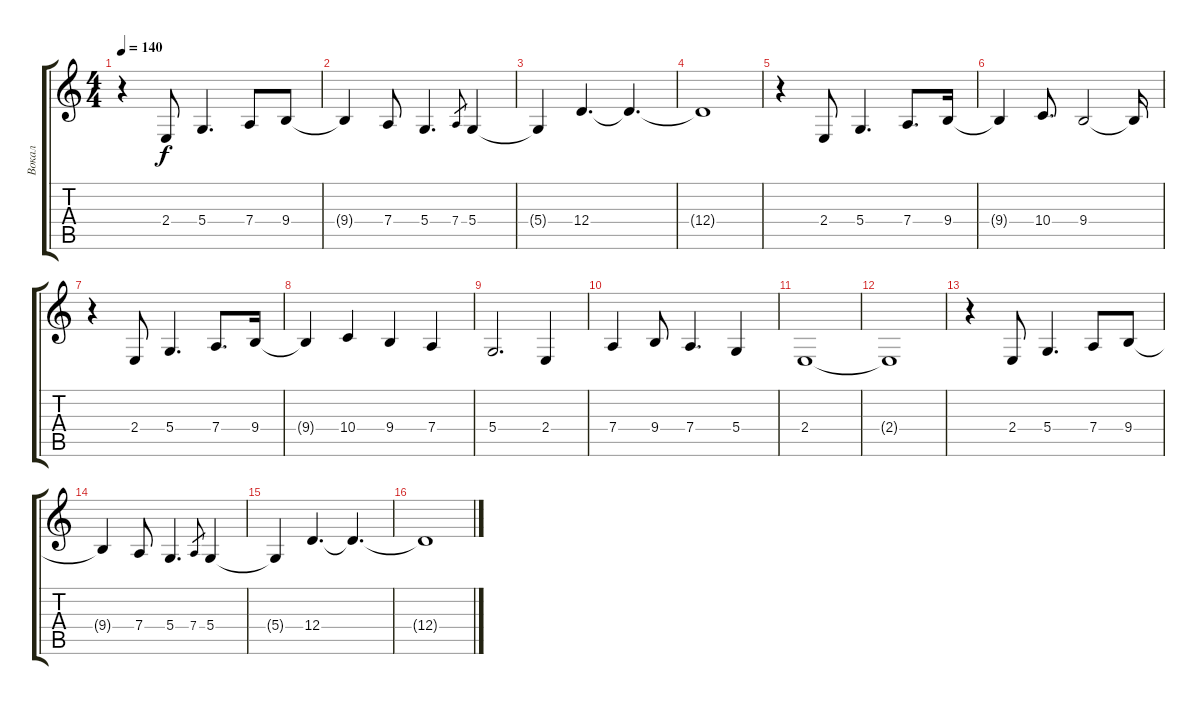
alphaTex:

\track ("Вокал" "Вокал") {instrument choiraahs}
\staff {score tabs}
\tuning (E4 B3 G3 D3 A2 E2) {hide}
\ts (4 4)
\tempo 140
\clef g2
\ks c
r.4{dy f} 2.4.8 5.4.4{d} 7.4.8 9.4.8 |
9.4{t}.4 7.4.8 5.4.4{d} 7.4.8{gr} 5.4.4 |
5.4{t}.4 12.4.4{d} 12.4{t}.4{d} |
12.4{t}.1 |
r.4 2.4.8 5.4.4{d} 7.4.8{d} 9.4.16 |
9.4{t}.4 10.4.8{d} 9.4.2 9.4{t}.16 |
r.4 2.4.8 5.4.4{d} 7.4.8{d} 9.4.16 |
9.4{t}.4 10.4.4 9.4.4 7.4.4 |
5.4.2{d} 2.4.4 |
7.4.4 9.4.8 7.4.4{d} 5.4.4 |
2.4.1 |
2.4{t}.1 |
r.4 2.4.8 5.4.4{d} 7.4.8 9.4.8 |
9.4{t}.4 7.4.8 5.4.4{d} 7.4.8{gr} 5.4.4 |
5.4{t}.4 12.4.4{d} 12.4{t}.4{d} |
12.4{t}.1
